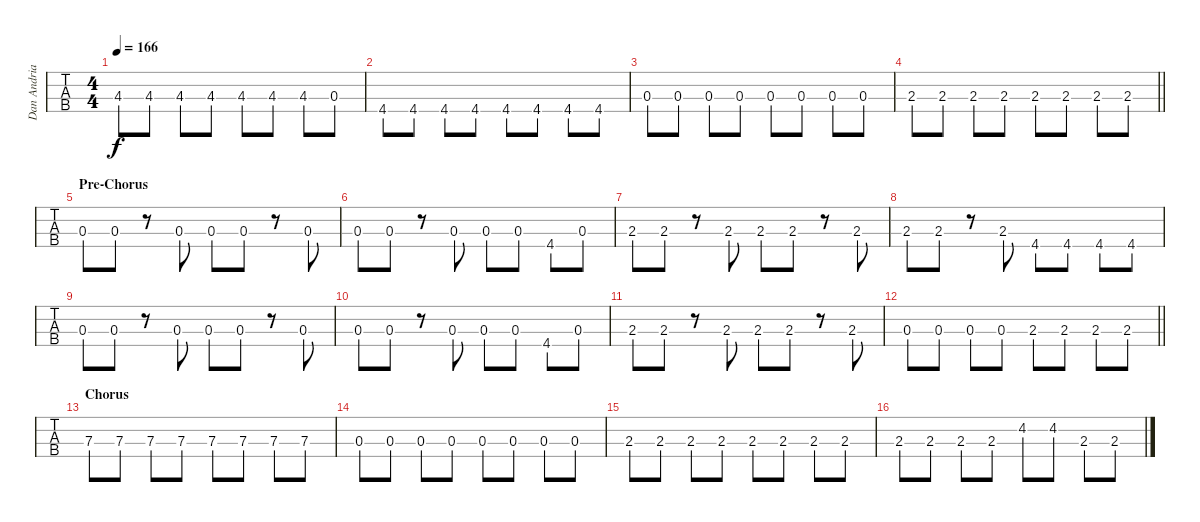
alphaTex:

\track ("Dan Andriano - Bass" "Dan Andria") {instrument electricbassfinger}
\staff {tabs}
\tuning (G2 D2 A1 E1) {hide}
\ts (4 4)
\tempo 166
\clef f4
\ks c
4.3.8{dy f} 4.3.8 4.3.8 4.3.8 4.3.8 4.3.8 4.3.8 0.3.8 |
4.4.8 4.4.8 4.4.8 4.4.8 4.4.8 4.4.8 4.4.8 4.4.8 |
0.3.8 0.3.8 0.3.8 0.3.8 0.3.8 0.3.8 0.3.8 0.3.8 |
\barLineRight lightlight
2.3.8 2.3.8 2.3.8 2.3.8 2.3.8 2.3.8 2.3.8 2.3.8 |
\section ("" "Pre-Chorus")
0.3.8 0.3.8 r.8 0.3.8 0.3.8 0.3.8 r.8 0.3.8 |
0.3.8 0.3.8 r.8 0.3.8 0.3.8 0.3.8 4.4.8 0.3.8 |
2.3.8 2.3.8 r.8 2.3.8 2.3.8 2.3.8 r.8 2.3.8 |
2.3.8 2.3.8 r.8 2.3.8 4.4.8 4.4.8 4.4.8 4.4.8 |
0.3.8 0.3.8 r.8 0.3.8 0.3.8 0.3.8 r.8 0.3.8 |
0.3.8 0.3.8 r.8 0.3.8 0.3.8 0.3.8 4.4.8 0.3.8 |
2.3.8 2.3.8 r.8 2.3.8 2.3.8 2.3.8 r.8 2.3.8 |
\barLineRight lightlight
0.3.8 0.3.8 0.3.8 0.3.8 2.3.8 2.3.8 2.3.8 2.3.8 |
\section ("" "Chorus")
7.3.8 7.3.8 7.3.8 7.3.8 7.3.8 7.3.8 7.3.8 7.3.8 |
0.3.8 0.3.8 0.3.8 0.3.8 0.3.8 0.3.8 0.3.8 0.3.8 |
2.3.8 2.3.8 2.3.8 2.3.8 2.3.8 2.3.8 2.3.8 2.3.8 |
2.3.8 2.3.8 2.3.8 2.3.8 4.2.8 4.2.8 2.3.8 2.3.8
